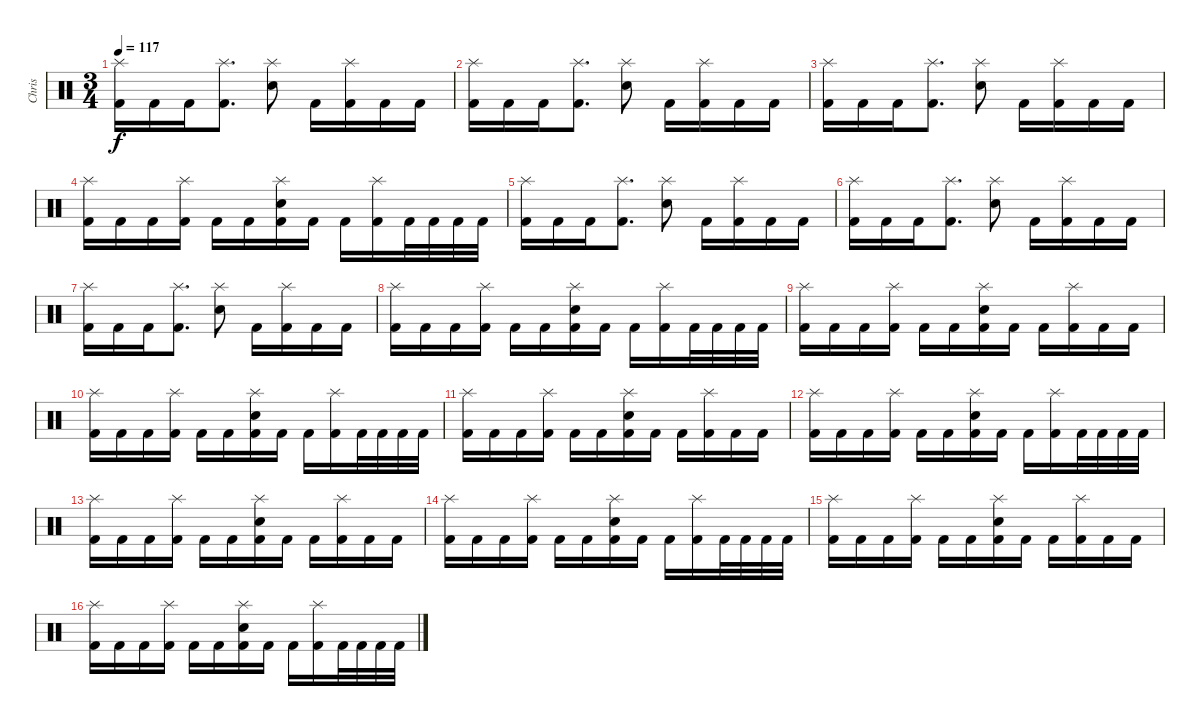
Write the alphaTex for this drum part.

\track ("Chris" "Chris") {instrument percussion}
\staff {score}
\articulation defaults
\ts (3 4)
\tempo 117
\clef neutral
\ks c
("Splash (hit)" "Kick (hit) 2").16{dy f} "Kick (hit) 2".16 "Kick (hit) 2".16 ("Splash (hit)" "Kick (hit) 2").8{d} ("Electric Snare (hit)" "Splash (hit)").8 "Kick (hit) 2".16 ("Splash (hit)" "Kick (hit) 2").16 "Kick (hit) 2".16 "Kick (hit) 2".16 |
("Splash (hit)" "Kick (hit) 2").16 "Kick (hit) 2".16 "Kick (hit) 2".16 ("Splash (hit)" "Kick (hit) 2").8{d} ("Electric Snare (hit)" "Splash (hit)").8 "Kick (hit) 2".16 ("Splash (hit)" "Kick (hit) 2").16 "Kick (hit) 2".16 "Kick (hit) 2".16 |
("Splash (hit)" "Kick (hit) 2").16 "Kick (hit) 2".16 "Kick (hit) 2".16 ("Splash (hit)" "Kick (hit) 2").8{d} ("Electric Snare (hit)" "Splash (hit)").8 "Kick (hit) 2".16 ("Splash (hit)" "Kick (hit) 2").16 "Kick (hit) 2".16 "Kick (hit) 2".16 |
("Splash (hit)" "Kick (hit) 2").16 "Kick (hit) 2".16 "Kick (hit) 2".16 ("Splash (hit)" "Kick (hit) 2").16 "Kick (hit) 2".16 "Kick (hit) 2".16 ("Splash (hit)" "Electric Snare (hit)" "Kick (hit) 2").16 "Kick (hit) 2".16 "Kick (hit) 2".16 ("Splash (hit)" "Kick (hit) 2").16 "Kick (hit) 2".32 "Kick (hit) 2".32 "Kick (hit) 2".32 "Kick (hit) 2".32 |
("Splash (hit)" "Kick (hit) 2").16 "Kick (hit) 2".16 "Kick (hit) 2".16 ("Splash (hit)" "Kick (hit) 2").8{d} ("Electric Snare (hit)" "Splash (hit)").8 "Kick (hit) 2".16 ("Splash (hit)" "Kick (hit) 2").16 "Kick (hit) 2".16 "Kick (hit) 2".16 |
("Splash (hit)" "Kick (hit) 2").16 "Kick (hit) 2".16 "Kick (hit) 2".16 ("Splash (hit)" "Kick (hit) 2").8{d} ("Electric Snare (hit)" "Splash (hit)").8 "Kick (hit) 2".16 ("Splash (hit)" "Kick (hit) 2").16 "Kick (hit) 2".16 "Kick (hit) 2".16 |
("Splash (hit)" "Kick (hit) 2").16 "Kick (hit) 2".16 "Kick (hit) 2".16 ("Splash (hit)" "Kick (hit) 2").8{d} ("Electric Snare (hit)" "Splash (hit)").8 "Kick (hit) 2".16 ("Splash (hit)" "Kick (hit) 2").16 "Kick (hit) 2".16 "Kick (hit) 2".16 |
("Splash (hit)" "Kick (hit) 2").16 "Kick (hit) 2".16 "Kick (hit) 2".16 ("Splash (hit)" "Kick (hit) 2").16 "Kick (hit) 2".16 "Kick (hit) 2".16 ("Splash (hit)" "Electric Snare (hit)" "Kick (hit) 2").16 "Kick (hit) 2".16 "Kick (hit) 2".16 ("Splash (hit)" "Kick (hit) 2").16 "Kick (hit) 2".32 "Kick (hit) 2".32 "Kick (hit) 2".32 "Kick (hit) 2".32 |
("Kick (hit) 2" "Splash (hit)").16 "Kick (hit) 2".16 "Kick (hit) 2".16 ("Kick (hit) 2" "Splash (hit)").16 "Kick (hit) 2".16 "Kick (hit) 2".16 ("Kick (hit) 2" "Electric Snare (hit)" "Splash (hit)").16 "Kick (hit) 2".16 "Kick (hit) 2".16 ("Kick (hit) 2" "Splash (hit)").16 "Kick (hit) 2".16 "Kick (hit) 2".16 |
("Kick (hit) 2" "Splash (hit)").16 "Kick (hit) 2".16 "Kick (hit) 2".16 ("Kick (hit) 2" "Splash (hit)").16 "Kick (hit) 2".16 "Kick (hit) 2".16 ("Kick (hit) 2" "Electric Snare (hit)" "Splash (hit)").16 "Kick (hit) 2".16 "Kick (hit) 2".16 ("Kick (hit) 2" "Splash (hit)").16 "Kick (hit) 2".32 "Kick (hit) 2".32 "Kick (hit) 2".32 "Kick (hit) 2".32 |
("Kick (hit) 2" "Splash (hit)").16 "Kick (hit) 2".16 "Kick (hit) 2".16 ("Kick (hit) 2" "Splash (hit)").16 "Kick (hit) 2".16 "Kick (hit) 2".16 ("Kick (hit) 2" "Electric Snare (hit)" "Splash (hit)").16 "Kick (hit) 2".16 "Kick (hit) 2".16 ("Kick (hit) 2" "Splash (hit)").16 "Kick (hit) 2".16 "Kick (hit) 2".16 |
("Kick (hit) 2" "Splash (hit)").16 "Kick (hit) 2".16 "Kick (hit) 2".16 ("Kick (hit) 2" "Splash (hit)").16 "Kick (hit) 2".16 "Kick (hit) 2".16 ("Kick (hit) 2" "Electric Snare (hit)" "Splash (hit)").16 "Kick (hit) 2".16 "Kick (hit) 2".16 ("Kick (hit) 2" "Splash (hit)").16 "Kick (hit) 2".32 "Kick (hit) 2".32 "Kick (hit) 2".32 "Kick (hit) 2".32 |
("Kick (hit) 2" "Splash (hit)").16 "Kick (hit) 2".16 "Kick (hit) 2".16 ("Kick (hit) 2" "Splash (hit)").16 "Kick (hit) 2".16 "Kick (hit) 2".16 ("Kick (hit) 2" "Electric Snare (hit)" "Splash (hit)").16 "Kick (hit) 2".16 "Kick (hit) 2".16 ("Kick (hit) 2" "Splash (hit)").16 "Kick (hit) 2".16 "Kick (hit) 2".16 |
("Kick (hit) 2" "Splash (hit)").16 "Kick (hit) 2".16 "Kick (hit) 2".16 ("Kick (hit) 2" "Splash (hit)").16 "Kick (hit) 2".16 "Kick (hit) 2".16 ("Kick (hit) 2" "Electric Snare (hit)" "Splash (hit)").16 "Kick (hit) 2".16 "Kick (hit) 2".16 ("Kick (hit) 2" "Splash (hit)").16 "Kick (hit) 2".32 "Kick (hit) 2".32 "Kick (hit) 2".32 "Kick (hit) 2".32 |
("Kick (hit) 2" "Splash (hit)").16 "Kick (hit) 2".16 "Kick (hit) 2".16 ("Kick (hit) 2" "Splash (hit)").16 "Kick (hit) 2".16 "Kick (hit) 2".16 ("Kick (hit) 2" "Electric Snare (hit)" "Splash (hit)").16 "Kick (hit) 2".16 "Kick (hit) 2".16 ("Kick (hit) 2" "Splash (hit)").16 "Kick (hit) 2".16 "Kick (hit) 2".16 |
("Kick (hit) 2" "Splash (hit)").16 "Kick (hit) 2".16 "Kick (hit) 2".16 ("Kick (hit) 2" "Splash (hit)").16 "Kick (hit) 2".16 "Kick (hit) 2".16 ("Kick (hit) 2" "Electric Snare (hit)" "Splash (hit)").16 "Kick (hit) 2".16 "Kick (hit) 2".16 ("Kick (hit) 2" "Splash (hit)").16 "Kick (hit) 2".32 "Kick (hit) 2".32 "Kick (hit) 2".32 "Kick (hit) 2".32
